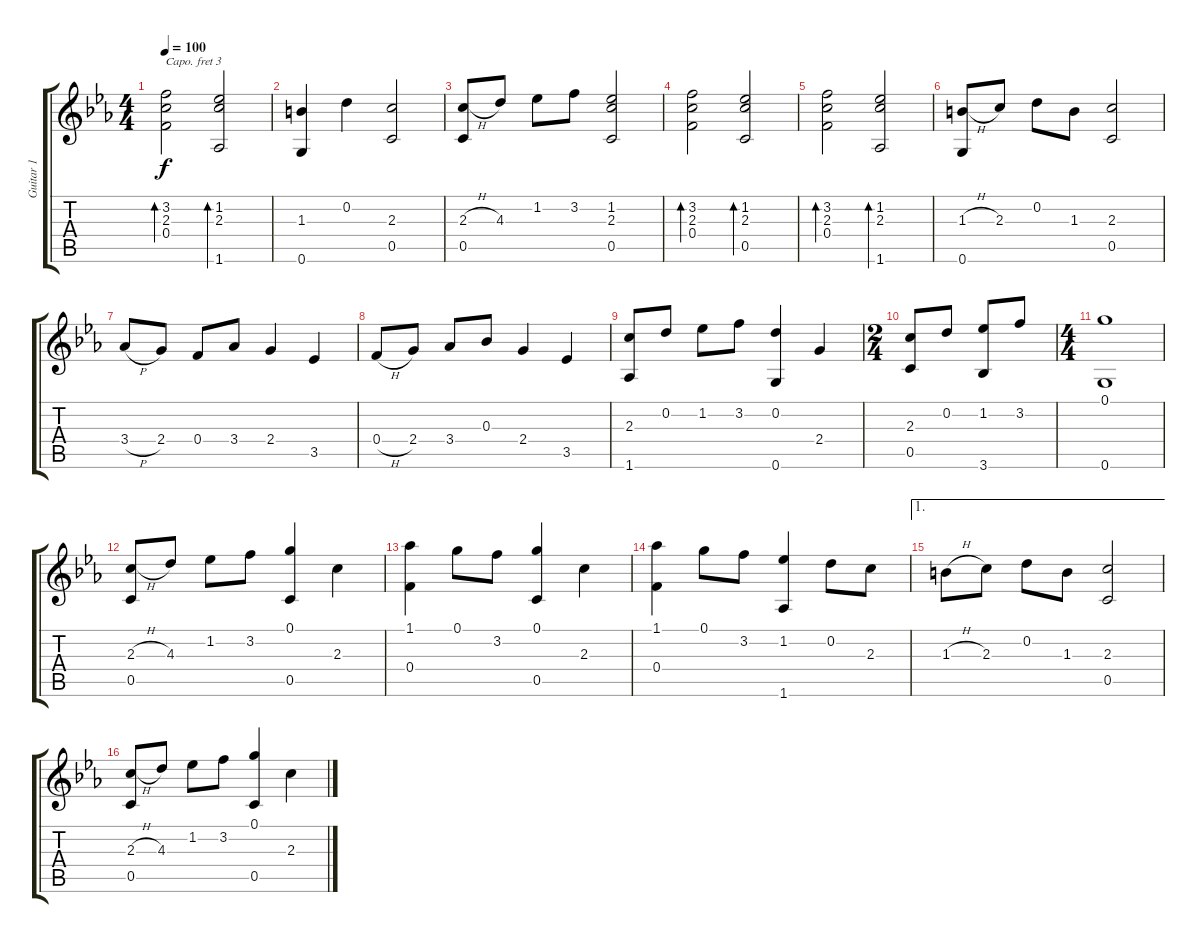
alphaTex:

\track ("Guitar 1" "Guitar 1") {instrument acousticguitarnylon}
\staff {score tabs}
\capo 3
\tuning (E4 B3 G3 D3 A2 E2) {hide}
\ts (4 4)
\tempo 100
\clef g2
\ks cminor
(3.2 2.3 0.4).2{bd 120 dy f} (1.2 2.3 1.6).2{bd 120} |
(1.3 0.6).4 0.2.4 (2.3 0.5).2 |
(2.3{h} 0.5).8 4.3.8 1.2.8 3.2.8 (1.2 2.3 0.5).2 |
(3.2 2.3 0.4).2{bd 120} (1.2 2.3 0.5).2{bd 120} |
(3.2 2.3 0.4).2{bd 120} (1.2 2.3 1.6).2{bd 120} |
(1.3{h} 0.6).8 2.3.8 0.2.8 1.3.8 (2.3 0.5).2 |
3.4{h}.8 2.4.8 0.4.8 3.4.8 2.4.4 3.5.4 |
0.4{h}.8 2.4.8 3.4.8 0.3.8 2.4.4 3.5.4 |
(2.3 1.6).8 0.2.8 1.2.8 3.2.8 (0.2 0.6).4 2.4.4 |
\ts (2 4)
(2.3 0.5).8 0.2.8 (1.2 3.6).8 3.2.8 |
\ts (4 4)
(0.1 0.6).1 |
(2.3{h} 0.5).8 4.3.8 1.2.8 3.2.8 (0.1 0.5).4 2.3.4 |
(1.1 0.4).4 0.1.8 3.2.8 (0.1 0.5).4 2.3.4 |
(1.1 0.4).4 0.1.8 3.2.8 (1.2 1.6).4 0.2.8 2.3.8 |
\ae 1
1.3{h}.8 2.3.8 0.2.8 1.3.8 (2.3 0.5).2 |
(2.3{h} 0.5).8 4.3.8 1.2.8 3.2.8 (0.1 0.5).4 2.3.4
